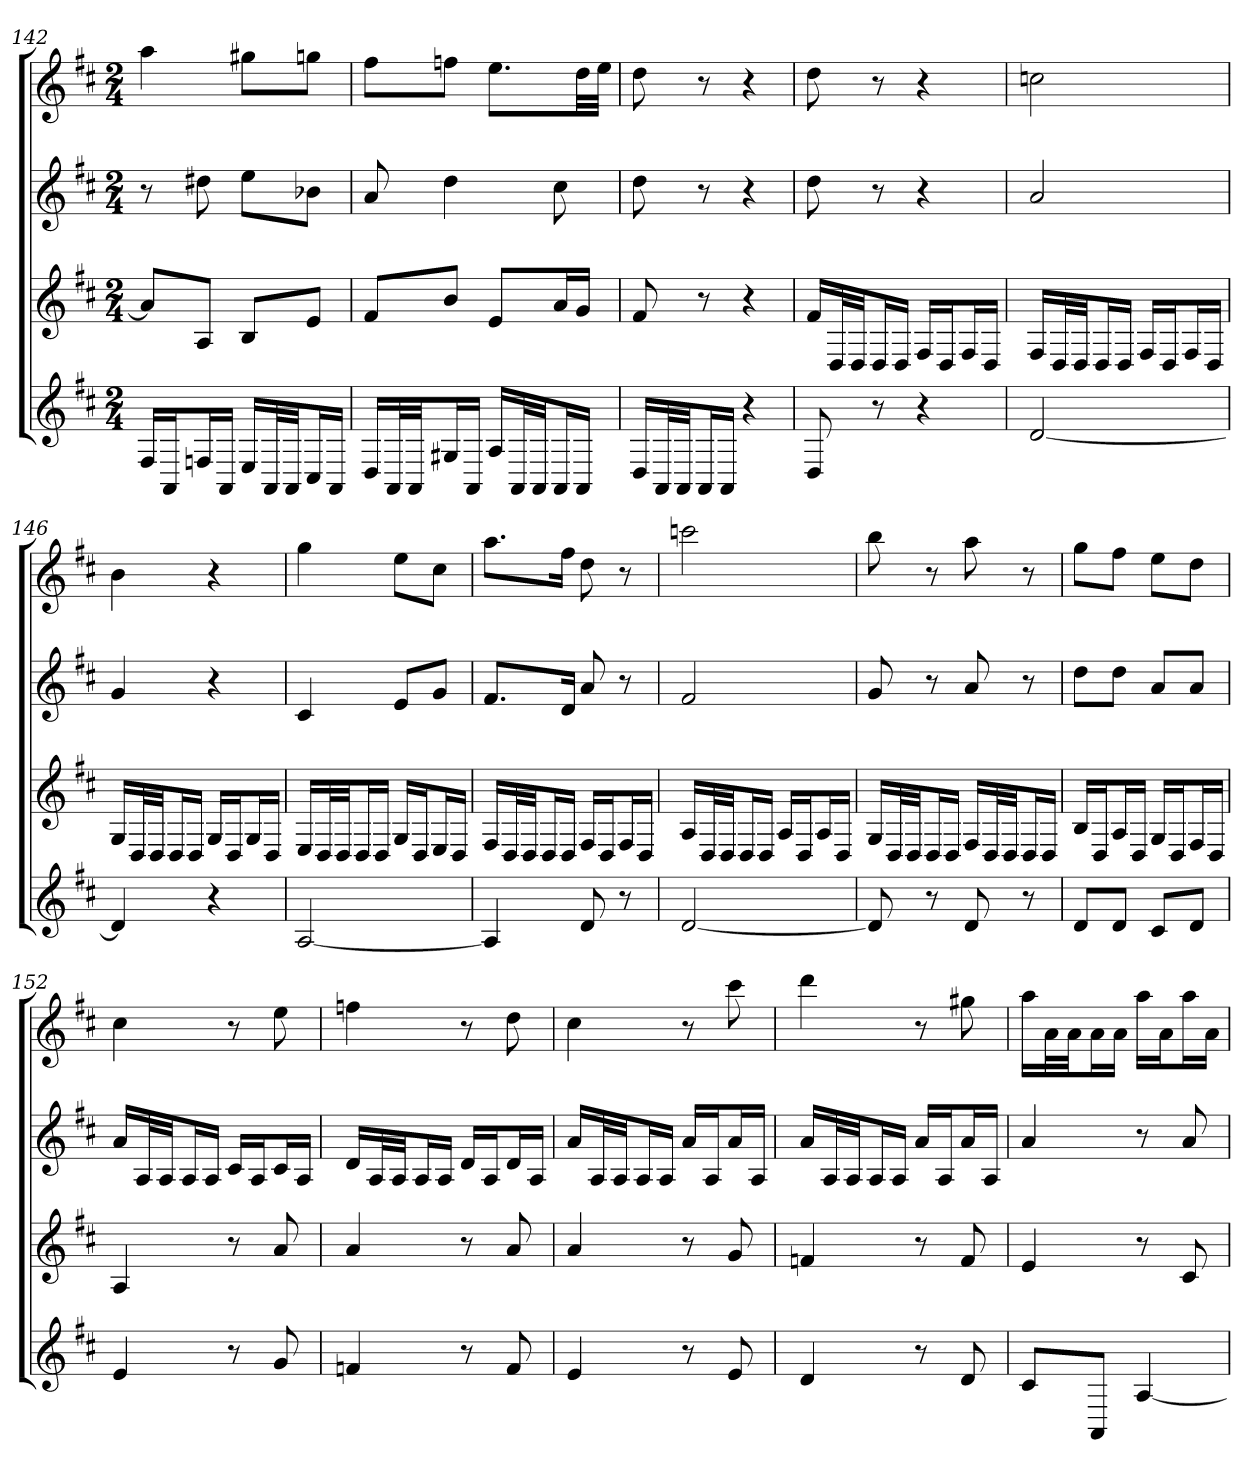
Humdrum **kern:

**kern	**kern	**kern	**kern
*part4	*part3	*part2	*part1
*staff4	*staff3	*staff2	*staff1
*k[f#c#]	*k[f#c#]	*k[f#c#]	*k[f#c#]
*D:	*D:	*D:	*D:
*M2/4	*M2/4	*M2/4	*M2/4
=142	=142	=142	=142
16F#LL	8aL]	8r	4aa
16AAJ	.	.	.
16FnL	8AJ	8dd#X	.
16AAJJ	.	.	.
16ELL	8BL	8eeL	8gg#XL
32AAL	.	.	.
32AAJJ	.	.	.
16C#L	8eJ	8b-XJ	8ggnJ
16AAJJ	.	.	.
=143	=143	=143	=143
16DLL	8f#L	8a	8ff#L
32AAL	.	.	.
32AAJJ	.	.	.
16G#XL	8bJ	4dd	8ffnJ
16AAJJ	.	.	.
16ALL	8eL	.	8.eeL
32AAL	.	.	.
32AAJJ	.	.	.
16AAL	16aL	8cc#	.
16AAJJ	16gJJ	.	32ddLL
.	.	.	32eeJJJ
=144a	=144a	=144a	=144a
16DLL	8f#	8dd	8dd
32AAL	.	.	.
32AAJJ	.	.	.
16AAL	8r	8r	8r
16AAJJ	.	.	.
4r	4r	4r	4r
=144b	=144b	=144b	=144b
8D	16f#LL	8dd	8dd
.	32DL	.	.
.	32DJJ	.	.
8r	16DL	8r	8r
.	16DJJ	.	.
4r	16F#LL	4r	4r
.	16DJ	.	.
.	16F#L	.	.
.	16DJJ	.	.
=145	=145	=145	=145
[2d	16F#LL	2a	2ccn
.	32DL	.	.
.	32DJJ	.	.
.	16DL	.	.
.	16DJJ	.	.
.	16F#LL	.	.
.	16DJ	.	.
.	16F#L	.	.
.	16DJJ	.	.
=146	=146	=146	=146
4d]	16GLL	4g	4b
.	32DL	.	.
.	32DJJ	.	.
.	16DL	.	.
.	16DJJ	.	.
4r	16GLL	4r	4r
.	16DJ	.	.
.	16GL	.	.
.	16DJJ	.	.
=147	=147	=147	=147
[2A	16ELL	4c#	4gg
.	32DL	.	.
.	32DJJ	.	.
.	16DL	.	.
.	16DJJ	.	.
.	16GLL	8eL	8eeL
.	16DJ	.	.
.	16EL	8gJ	8cc#J
.	16DJJ	.	.
=148	=148	=148	=148
4A]	16F#LL	8.f#L	8.aaL
.	32DL	.	.
.	32DJJ	.	.
.	16DL	.	.
.	16DJJ	16dJk	16ff#Jk
8d	16F#LL	8a	8dd
.	16DJ	.	.
8r	16F#L	8r	8r
.	16DJJ	.	.
=149	=149	=149	=149
[2d	16ALL	2f#	2cccn
.	32DL	.	.
.	32DJJ	.	.
.	16DL	.	.
.	16DJJ	.	.
.	16ALL	.	.
.	16DJ	.	.
.	16AL	.	.
.	16DJJ	.	.
=150	=150	=150	=150
8d]	16GLL	8g	8bb
.	32DL	.	.
.	32DJJ	.	.
8r	16DL	8r	8r
.	16DJJ	.	.
8d	16F#LL	8a	8aa
.	32DL	.	.
.	32DJJ	.	.
8r	16DL	8r	8r
.	16DJJ	.	.
=151	=151	=151	=151
8dL	16BLL	8ddL	8ggL
.	16DJ	.	.
8dJ	16AL	8ddJ	8ff#J
.	16DJJ	.	.
8c#L	16GLL	8aL	8eeL
.	16DJ	.	.
8dJ	16F#L	8aJ	8ddJ
.	16DJJ	.	.
=152	=152	=152	=152
4e	4A	16aLL	4cc#
.	.	32AL	.
.	.	32AJJ	.
.	.	16AL	.
.	.	16AJJ	.
8r	8r	16c#LL	8r
.	.	16AJ	.
8g	8a	16c#L	8ee
.	.	16AJJ	.
=153	=153	=153	=153
4fn	4a	16dLL	4ffn
.	.	32AL	.
.	.	32AJJ	.
.	.	16AL	.
.	.	16AJJ	.
8r	8r	16dLL	8r
.	.	16AJ	.
8f	8a	16dL	8dd
.	.	16AJJ	.
=154	=154	=154	=154
4e	4a	16aLL	4cc#
.	.	32AL	.
.	.	32AJJ	.
.	.	16AL	.
.	.	16AJJ	.
8r	8r	16aLL	8r
.	.	16AJ	.
8e	8g	16aL	8ccc#
.	.	16AJJ	.
=155	=155	=155	=155
4d	4fn	16aLL	4ddd
.	.	32AL	.
.	.	32AJJ	.
.	.	16AL	.
.	.	16AJJ	.
8r	8r	16aLL	8r
.	.	16AJ	.
8d	8f	16aL	8gg#X
.	.	16AJJ	.
=156	=156	=156	=156
8c#L	4e	4a	16aaLL
.	.	.	32aL
.	.	.	32aJJ
8AAJ	.	.	16aL
.	.	.	16aJJ
[4A	8r	8r	16aaLL
.	.	.	16aJ
.	8c#	8a	16aaL
.	.	.	16aJJ
=	=	=	=
*-	*-	*-	*-
